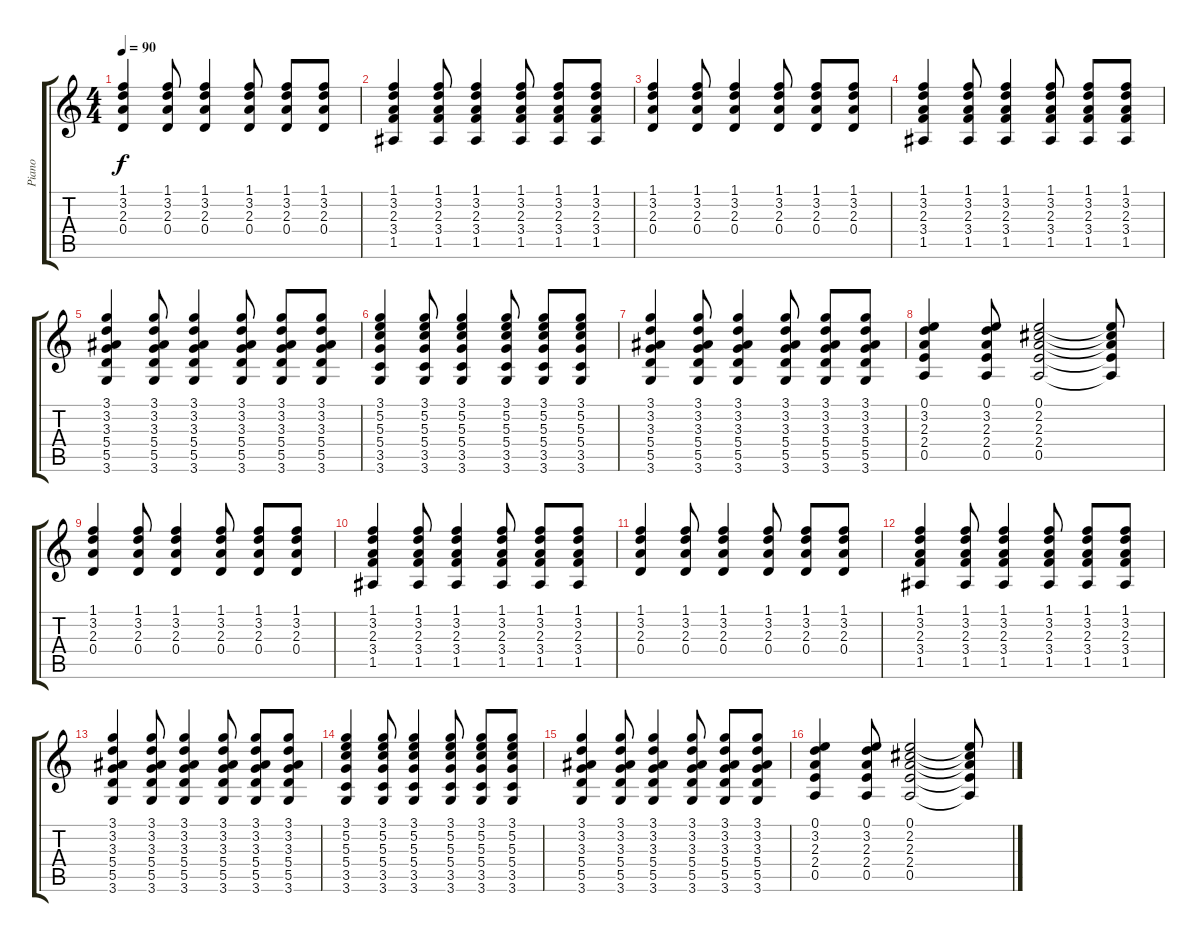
\track ("Piano" "Piano") {instrument acousticguitarsteel}
\staff {score tabs}
\tuning (E4 B3 G3 D3 A2 E2) {hide}
\ts (4 4)
\tempo 90
\clef g2
\ks c
(1.1 3.2 2.3 0.4).4{dy f} (1.1 3.2 2.3 0.4).8 (1.1 3.2 2.3 0.4).4 (1.1 3.2 2.3 0.4).8 (1.1 3.2 2.3 0.4).8 (1.1 3.2 2.3 0.4).8 |
(1.1 3.2 2.3 3.4 1.5).4 (1.1 3.2 2.3 3.4 1.5).8 (1.1 3.2 2.3 3.4 1.5).4 (1.1 3.2 2.3 3.4 1.5).8 (1.1 3.2 2.3 3.4 1.5).8 (1.1 3.2 2.3 3.4 1.5).8 |
(1.1 3.2 2.3 0.4).4 (1.1 3.2 2.3 0.4).8 (1.1 3.2 2.3 0.4).4 (1.1 3.2 2.3 0.4).8 (1.1 3.2 2.3 0.4).8 (1.1 3.2 2.3 0.4).8 |
(1.1 3.2 2.3 3.4 1.5).4 (1.1 3.2 2.3 3.4 1.5).8 (1.1 3.2 2.3 3.4 1.5).4 (1.1 3.2 2.3 3.4 1.5).8 (1.1 3.2 2.3 3.4 1.5).8 (1.1 3.2 2.3 3.4 1.5).8 |
(3.1 3.2 3.3 5.4 5.5 3.6).4 (3.1 3.2 3.3 5.4 5.5 3.6).8 (3.1 3.2 3.3 5.4 5.5 3.6).4 (3.1 3.2 3.3 5.4 5.5 3.6).8 (3.1 3.2 3.3 5.4 5.5 3.6).8 (3.1 3.2 3.3 5.4 5.5 3.6).8 |
(3.1 5.2 5.3 5.4 3.5 3.6).4 (3.1 5.2 5.3 5.4 3.5 3.6).8 (3.1 5.2 5.3 5.4 3.5 3.6).4 (3.1 5.2 5.3 5.4 3.5 3.6).8 (3.1 5.2 5.3 5.4 3.5 3.6).8 (3.1 5.2 5.3 5.4 3.5 3.6).8 |
(3.1 3.2 3.3 5.4 5.5 3.6).4 (3.1 3.2 3.3 5.4 5.5 3.6).8 (3.1 3.2 3.3 5.4 5.5 3.6).4 (3.1 3.2 3.3 5.4 5.5 3.6).8 (3.1 3.2 3.3 5.4 5.5 3.6).8 (3.1 3.2 3.3 5.4 5.5 3.6).8 |
(0.1 3.2 2.3 2.4 0.5).4 (0.1 3.2 2.3 2.4 0.5).8 (0.1 2.2 2.3 2.4 0.5).2 (0.1{t} 2.2{t} 2.3{t} 2.4{t} 0.5{t}).8 |
(1.1 3.2 2.3 0.4).4 (1.1 3.2 2.3 0.4).8 (1.1 3.2 2.3 0.4).4 (1.1 3.2 2.3 0.4).8 (1.1 3.2 2.3 0.4).8 (1.1 3.2 2.3 0.4).8 |
(1.1 3.2 2.3 3.4 1.5).4 (1.1 3.2 2.3 3.4 1.5).8 (1.1 3.2 2.3 3.4 1.5).4 (1.1 3.2 2.3 3.4 1.5).8 (1.1 3.2 2.3 3.4 1.5).8 (1.1 3.2 2.3 3.4 1.5).8 |
(1.1 3.2 2.3 0.4).4 (1.1 3.2 2.3 0.4).8 (1.1 3.2 2.3 0.4).4 (1.1 3.2 2.3 0.4).8 (1.1 3.2 2.3 0.4).8 (1.1 3.2 2.3 0.4).8 |
(1.1 3.2 2.3 3.4 1.5).4 (1.1 3.2 2.3 3.4 1.5).8 (1.1 3.2 2.3 3.4 1.5).4 (1.1 3.2 2.3 3.4 1.5).8 (1.1 3.2 2.3 3.4 1.5).8 (1.1 3.2 2.3 3.4 1.5).8 |
(3.1 3.2 3.3 5.4 5.5 3.6).4 (3.1 3.2 3.3 5.4 5.5 3.6).8 (3.1 3.2 3.3 5.4 5.5 3.6).4 (3.1 3.2 3.3 5.4 5.5 3.6).8 (3.1 3.2 3.3 5.4 5.5 3.6).8 (3.1 3.2 3.3 5.4 5.5 3.6).8 |
(3.1 5.2 5.3 5.4 3.5 3.6).4 (3.1 5.2 5.3 5.4 3.5 3.6).8 (3.1 5.2 5.3 5.4 3.5 3.6).4 (3.1 5.2 5.3 5.4 3.5 3.6).8 (3.1 5.2 5.3 5.4 3.5 3.6).8 (3.1 5.2 5.3 5.4 3.5 3.6).8 |
(3.1 3.2 3.3 5.4 5.5 3.6).4 (3.1 3.2 3.3 5.4 5.5 3.6).8 (3.1 3.2 3.3 5.4 5.5 3.6).4 (3.1 3.2 3.3 5.4 5.5 3.6).8 (3.1 3.2 3.3 5.4 5.5 3.6).8 (3.1 3.2 3.3 5.4 5.5 3.6).8 |
(0.1 3.2 2.3 2.4 0.5).4 (0.1 3.2 2.3 2.4 0.5).8 (0.1 2.2 2.3 2.4 0.5).2 (0.1{t} 2.2{t} 2.3{t} 2.4{t} 0.5{t}).8
